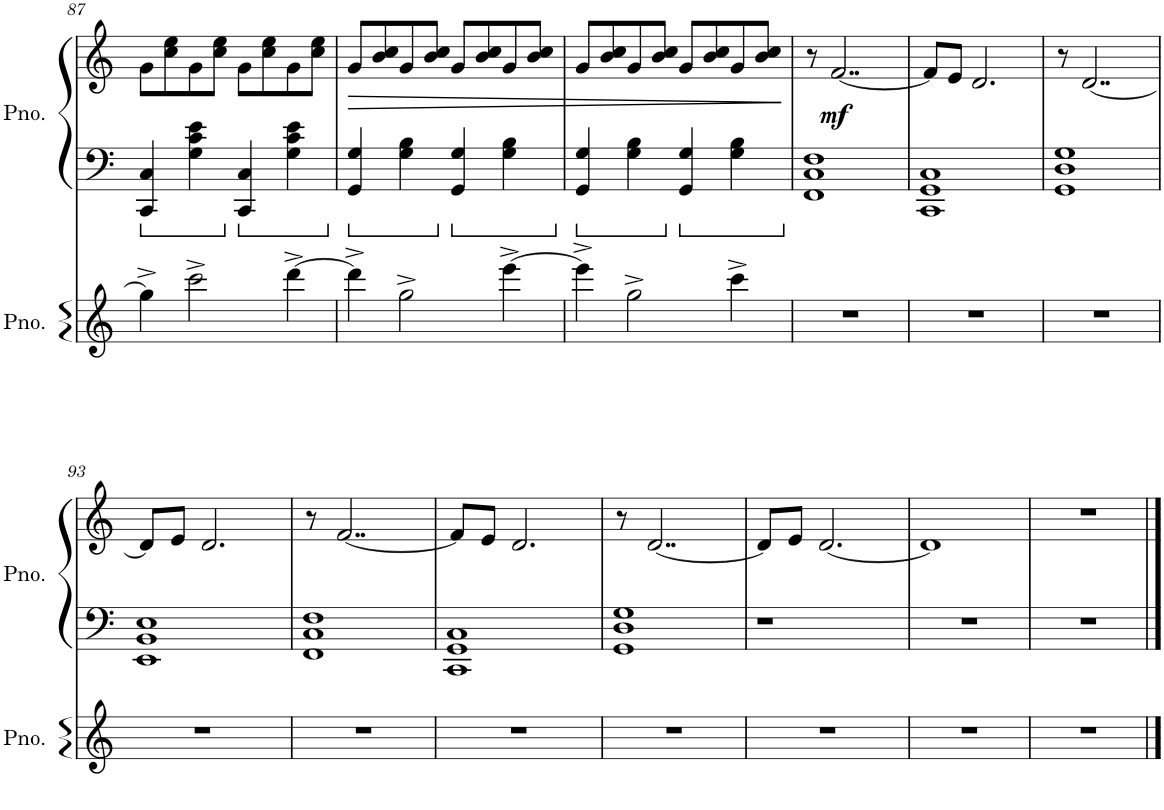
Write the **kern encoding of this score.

**kern	**kern	**kern	**dynam
*part2	*part1	*part1	*part1
*staff3	*staff2	*staff1	*staff1/2
*I"Piano	*I"Piano	*	*
*I'Pno.	*I'Pno.	*	*
!!LO:PB:g=z
*clefG2	*clefF4	*clefG2	*
*k[]	*k[]	*k[]	*
*M4/4	*M4/4	*M4/4	*
=87	=87	=87	=87
4gg^\]	4CC/ 4C/	8g\L	.
.	.	8cc\ 8ee\	.
2ccc^\	4G\ 4c\ 4e\	8g\	.
.	.	8cc\ 8ee\J	.
.	4CC/ 4C/	8g\L	.
.	.	8cc\ 8ee\	.
[4ddd^\	4G\ 4c\ 4e\	8g\	.
.	.	8cc\ 8ee\J	.
=88	=88	=88	=88
!	!	!	!LO:HP:b
4ddd^\]	4GG/ 4G/	8g/L	>
.	.	8b/ 8cc/	.
2gg^\	4G\ 4B\	8g/	.
.	.	8b/ 8cc/J	.
.	4GG/ 4G/	8g/L	.
.	.	8b/ 8cc/	.
[4eee^\	4G\ 4B\	8g/	.
.	.	8b/ 8cc/J	.
=89	=89	=89	=89
4eee^\]	4GG/ 4G/	8g/L	.
.	.	8b/ 8cc/	.
2gg^\	4G\ 4B\	8g/	.
.	.	8b/ 8cc/J	.
.	4GG/ 4G/	8g/L	.
.	.	8b/ 8cc/	.
4ccc^\	4G\ 4B\	8g/	.
.	.	8b/ 8cc/J	.
.	.	.	]
=90	=90	=90	=90
1r	1FF 1C 1F	8r	.
!	!	!	!LO:DY:b
.	.	[2..f/	mf
=91	=91	=91	=91
1r	1CC 1GG 1C	8f/L]	.
.	.	8e/J	.
.	.	2.d/	.
=92	=92	=92	=92
1r	1GG 1D 1G	8r	.
.	.	[2..d/	.
!!LO:LB:g=z
=93	=93	=93	=93
1r	1EE 1BB 1E	8d/L]	.
.	.	8e/J	.
.	.	2.d/	.
=94	=94	=94	=94
1r	1FF 1C 1F	8r	.
.	.	[2..f/	.
=95	=95	=95	=95
1r	1CC 1GG 1C	8f/L]	.
.	.	8e/J	.
.	.	2.d/	.
=96	=96	=96	=96
1r	1GG 1D 1G	8r	.
.	.	[2..d/	.
=97	=97	=97	=97
1r	1r	8d/L]	.
.	.	8e/J	.
.	.	[2.d/	.
=98	=98	=98	=98
1r	1r	1d]	.
=99	=99	=99	=99
1r	1r	1r	.
==	==	==	==
*-	*-	*-	*-
